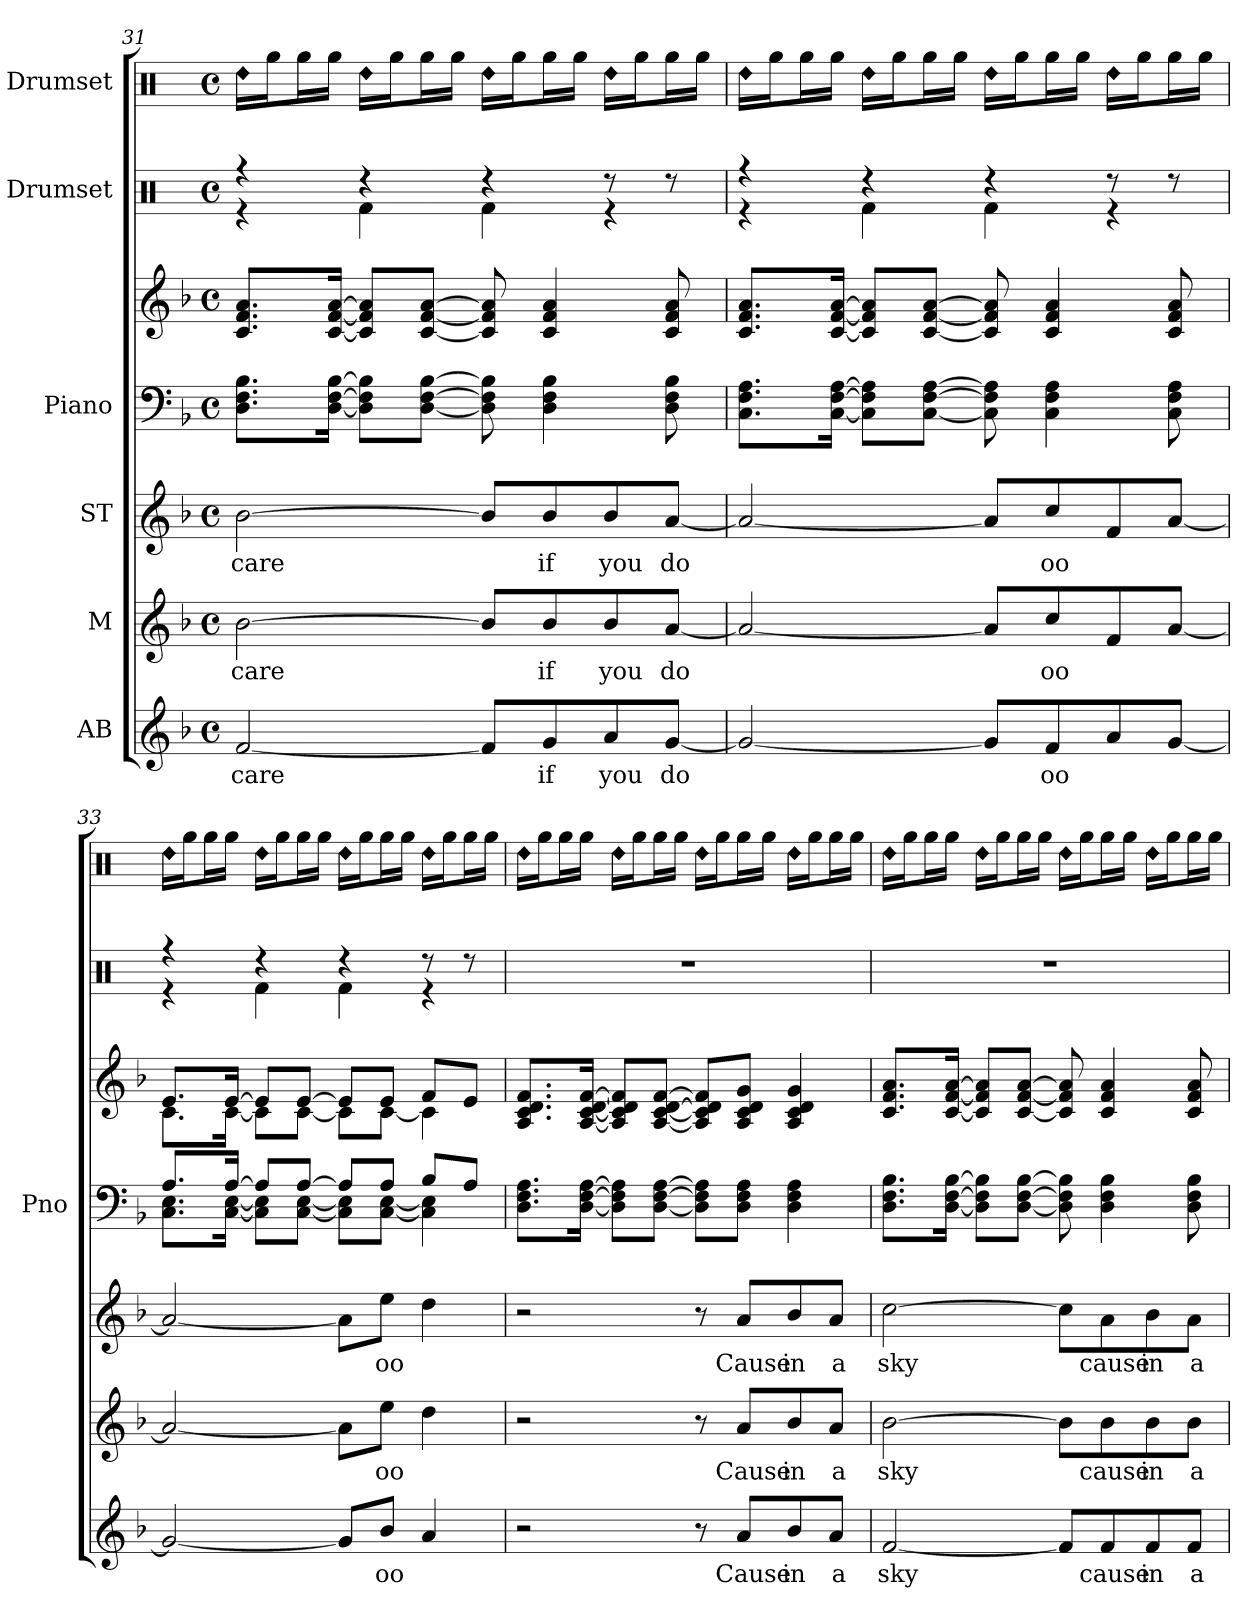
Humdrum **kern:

**kern	**text	**kern	**text	**kern	**text	**kern	**kern	**kern	**kern
*part6	*part6	*part5	*part5	*part4	*part4	*part3	*part3	*part2	*part1
*staff7	*staff7	*staff6	*staff6	*staff5	*staff5	*staff4	*staff3	*staff2	*staff1
*I"AB	*	*I"M	*	*I"ST	*	*I"Piano	*	*I"Drumset	*I"Drumset
*	*	*	*	*	*	*I'Pno	*	*	*
*clefG2	*	*clefG2	*	*clefG2	*	*clefF4	*clefG2	*clefX	*clefX
*k[b-]	*	*k[b-]	*	*k[b-]	*	*k[b-]	*k[b-]	*k[]	*k[]
*M4/4	*	*M4/4	*	*M4/4	*	*M4/4	*M4/4	*M4/4	*M4/4
*met(c)	*	*met(c)	*	*met(c)	*	*met(c)	*met(c)	*met(c)	*met(c)
=31	=31	=31	=31	=31	=31	=31	=31	=31	=31
!	!LO:LY:b	!	!LO:LY:b	!	!LO:LY:b	!	!	!	!LO:N:head=diamond
*	*	*	*	*	*	*	*	*^	*
[2f/	-care	[2b-\	care	[2b-\	care	8.D\ 8.F\ 8.B-\L	8.c/ 8.f/ 8.a/L	4r	4r	16Rdd/LL
.	.	.	.	.	.	.	.	.	.	16Rgg\J
.	.	.	.	.	.	.	.	.	.	16Rgg\L
.	.	.	.	.	.	[16D\ [16F\ [16B-\Jk	[16c/ [16f/ [16a/Jk	.	.	16Rgg\JJ
!	!	!	!	!	!	!	!	!	!	!LO:N:head=diamond
.	.	.	.	.	.	8D]\ 8F]\ 8B-]\L	8c]/ 8f]/ 8a]/L	4r	4Rf\	16Rdd/LL
.	.	.	.	.	.	.	.	.	.	16Rgg\J
.	.	.	.	.	.	[8D\ [8F\ [8B-\J	[8c/ [8f/ [8a/J	.	.	16Rgg\L
.	.	.	.	.	.	.	.	.	.	16Rgg\JJ
!	!	!	!	!	!	!	!	!	!	!LO:N:head=diamond
8f/L]	.	8b-/L]	.	8b-/L]	.	8D\] 8F\] 8B-\]	8c/] 8f/] 8a/]	4r	4Rf\	16Rdd/LL
.	.	.	.	.	.	.	.	.	.	16Rgg\J
!	!LO:LY:b	!	!LO:LY:b	!	!LO:LY:b	!	!	!	!	!
8g/	if	8b-/	if	8b-/	if	4D\ 4F\ 4B-\	4c/ 4f/ 4a/	.	.	16Rgg\L
.	.	.	.	.	.	.	.	.	.	16Rgg\JJ
!	!LO:LY:b	!	!LO:LY:b	!	!LO:LY:b	!	!	!	!	!LO:N:head=diamond
8a/	you	8b-/	you	8b-/	you	.	.	8r	4r	16Rdd/LL
.	.	.	.	.	.	.	.	.	.	16Rgg\J
!	!LO:LY:b	!	!LO:LY:b	!	!LO:LY:b	!	!	!	!	!
[8g/J	-do	[8a/J	-do	[8a/J	-do	8D\ 8F\ 8B-\	8c/ 8f/ 8a/	8r	.	16Rgg\L
.	.	.	.	.	.	.	.	.	.	16Rgg\JJ
=32	=32	=32	=32	=32	=32	=32	=32	=32	=32	=32
!	!	!	!	!	!	!	!	!	!	!LO:N:head=diamond
2g/_	.	2a/_	.	2a/_	.	8.C\ 8.F\ 8.A\L	8.c/ 8.f/ 8.a/L	4r	4r	16Rdd/LL
.	.	.	.	.	.	.	.	.	.	16Rgg\J
.	.	.	.	.	.	.	.	.	.	16Rgg\L
.	.	.	.	.	.	[16C\ [16F\ [16A\Jk	[16c/ [16f/ [16a/Jk	.	.	16Rgg\JJ
!	!	!	!	!	!	!	!	!	!	!LO:N:head=diamond
.	.	.	.	.	.	8C]\ 8F]\ 8A]\L	8c]/ 8f]/ 8a]/L	4r	4Rf\	16Rdd/LL
.	.	.	.	.	.	.	.	.	.	16Rgg\J
.	.	.	.	.	.	[8C\ [8F\ [8A\J	[8c/ [8f/ [8a/J	.	.	16Rgg\L
.	.	.	.	.	.	.	.	.	.	16Rgg\JJ
!	!	!	!	!	!	!	!	!	!	!LO:N:head=diamond
8g/L]	.	8a/L]	.	8a/L]	.	8C\] 8F\] 8A\]	8c/] 8f/] 8a/]	4r	4Rf\	16Rdd/LL
.	.	.	.	.	.	.	.	.	.	16Rgg\J
!	!LO:LY:b	!	!LO:LY:b	!	!LO:LY:b	!	!	!	!	!
8f/	-oo	8cc/	-oo	8cc/	-oo	4C\ 4F\ 4A\	4c/ 4f/ 4a/	.	.	16Rgg\L
.	.	.	.	.	.	.	.	.	.	16Rgg\JJ
!	!	!	!	!	!	!	!	!	!	!LO:N:head=diamond
8a/	.	8f/	.	8f/	.	.	.	8r	4r	16Rdd/LL
.	.	.	.	.	.	.	.	.	.	16Rgg\J
[8g/J	.	[8a/J	.	[8a/J	.	8C\ 8F\ 8A\	8c/ 8f/ 8a/	8r	.	16Rgg\L
.	.	.	.	.	.	.	.	.	.	16Rgg\JJ
!!LO:LB:g=z
=33	=33	=33	=33	=33	=33	=33	=33	=33	=33	=33
*	*	*	*	*	*	*^	*^	*	*	*
!	!	!	!	!	!	!	!	!	!	!	!	!LO:N:head=diamond
2g/_	.	2a/_	.	2a/_	.	8.A/L	8.C\ 8.E\L	8.e/L	8.c\L	4r	4r	16Rdd/LL
.	.	.	.	.	.	.	.	.	.	.	.	16Rgg\J
.	.	.	.	.	.	.	.	.	.	.	.	16Rgg\L
.	.	.	.	.	.	[16A/Jk	[16C\ [16E\Jk	[16e/Jk	[16c\Jk	.	.	16Rgg\JJ
!	!	!	!	!	!	!	!	!	!	!	!	!LO:N:head=diamond
.	.	.	.	.	.	8A/L]	8C]\ 8E]\L	8e/L]	8c\L]	4r	4Rf\	16Rdd/LL
.	.	.	.	.	.	.	.	.	.	.	.	16Rgg\J
.	.	.	.	.	.	[8A/J	[8C\ [8E\J	[8e/J	[8c\J	.	.	16Rgg\L
.	.	.	.	.	.	.	.	.	.	.	.	16Rgg\JJ
!	!	!	!	!	!	!	!	!	!	!	!	!LO:N:head=diamond
8g/L]	.	8a\L]	.	8a\L]	.	8A/L]	8C]\ 8E]\L	8e/L]	8c\L]	4r	4Rf\	16Rdd/LL
.	.	.	.	.	.	.	.	.	.	.	.	16Rgg\J
!	!LO:LY:b	!	!LO:LY:b	!	!LO:LY:b	!	!	!	!	!	!	!
8b-/J	-oo	8ee\J	-oo	8ee\J	-oo	8A/J	[8C\ [8E\J	8e/J	[8c\J	.	.	16Rgg\L
.	.	.	.	.	.	.	.	.	.	.	.	16Rgg\JJ
!	!	!	!	!	!	!	!	!	!	!	!	!LO:N:head=diamond
4a/	.	4dd\	.	4dd\	.	8B-/L	4C\] 4E\]	8f/L	4c\]	8r	4r	16Rdd/LL
.	.	.	.	.	.	.	.	.	.	.	.	16Rgg\J
.	.	.	.	.	.	8A/J	.	8e/J	.	8r	.	16Rgg\L
.	.	.	.	.	.	.	.	.	.	.	.	16Rgg\JJ
*	*	*	*	*	*	*v	*v	*	*	*v	*v	*
*	*	*	*	*	*	*	*v	*v	*	*
=34	=34	=34	=34	=34	=34	=34	=34	=34	=34
!	!	!	!	!	!	!	!	!	!LO:N:head=diamond
2r	.	2r	.	2r	.	8.D\ 8.F\ 8.A\L	8.A/ 8.c/ 8.d/ 8.f/L	1r	16Rdd/LL
.	.	.	.	.	.	.	.	.	16Rgg\J
.	.	.	.	.	.	.	.	.	16Rgg\L
.	.	.	.	.	.	[16D\ [16F\ [16A\Jk	[16A/ [16c/ [16d/ [16f/Jk	.	16Rgg\JJ
!	!	!	!	!	!	!	!	!	!LO:N:head=diamond
.	.	.	.	.	.	8D]\ 8F]\ 8A]\L	8A]/ 8c]/ 8d]/ 8f]/L	.	16Rdd/LL
.	.	.	.	.	.	.	.	.	16Rgg\J
.	.	.	.	.	.	[8D\ [8F\ [8A\J	[8A/ [8c/ [8d/ [8f/J	.	16Rgg\L
.	.	.	.	.	.	.	.	.	16Rgg\JJ
!	!	!	!	!	!	!	!	!	!LO:N:head=diamond
8r	.	8r	.	8r	.	8D]\ 8F]\ 8A]\L	8A]/ 8c]/ 8d]/ 8f]/L	.	16Rdd/LL
.	.	.	.	.	.	.	.	.	16Rgg\J
!	!LO:LY:b	!	!LO:LY:b	!	!LO:LY:b	!	!	!	!
8a/L	Cause	8a/L	Cause	8a/L	Cause	8D\ 8F\ 8A\J	8A/ 8c/ 8d/ 8g/J	.	16Rgg\L
.	.	.	.	.	.	.	.	.	16Rgg\JJ
!	!LO:LY:b	!	!LO:LY:b	!	!LO:LY:b	!	!	!	!LO:N:head=diamond
8b-/	in	8b-/	in	8b-/	in	4D\ 4F\ 4A\	4A/ 4c/ 4d/ 4g/	.	16Rdd/LL
.	.	.	.	.	.	.	.	.	16Rgg\J
!	!LO:LY:b	!	!LO:LY:b	!	!LO:LY:b	!	!	!	!
8a/J	a	8a/J	a	8a/J	a	.	.	.	16Rgg\L
.	.	.	.	.	.	.	.	.	16Rgg\JJ
=35	=35	=35	=35	=35	=35	=35	=35	=35	=35
!	!LO:LY:b	!	!LO:LY:b	!	!LO:LY:b	!	!	!	!LO:N:head=diamond
[2f/	-sky	[2b-\	-sky	[2cc\	-sky	8.D\ 8.F\ 8.B-\L	8.c/ 8.f/ 8.a/L	1r	16Rdd/LL
.	.	.	.	.	.	.	.	.	16Rgg\J
.	.	.	.	.	.	.	.	.	16Rgg\L
.	.	.	.	.	.	[16D\ [16F\ [16B-\Jk	[16c/ [16f/ [16a/Jk	.	16Rgg\JJ
!	!	!	!	!	!	!	!	!	!LO:N:head=diamond
.	.	.	.	.	.	8D]\ 8F]\ 8B-]\L	8c]/ 8f]/ 8a]/L	.	16Rdd/LL
.	.	.	.	.	.	.	.	.	16Rgg\J
.	.	.	.	.	.	[8D\ [8F\ [8B-\J	[8c/ [8f/ [8a/J	.	16Rgg\L
.	.	.	.	.	.	.	.	.	16Rgg\JJ
!	!	!	!	!	!	!	!	!	!LO:N:head=diamond
8f/L]	.	8b-\L]	.	8cc\L]	.	8D\] 8F\] 8B-\]	8c/] 8f/] 8a/]	.	16Rdd/LL
.	.	.	.	.	.	.	.	.	16Rgg\J
!	!LO:LY:b	!	!LO:LY:b	!	!LO:LY:b	!	!	!	!
8f/	cause	8b-\	cause	8a\	cause	4D\ 4F\ 4B-\	4c/ 4f/ 4a/	.	16Rgg\L
.	.	.	.	.	.	.	.	.	16Rgg\JJ
!	!LO:LY:b	!	!LO:LY:b	!	!LO:LY:b	!	!	!	!LO:N:head=diamond
8f/	in	8b-\	in	8b-\	in	.	.	.	16Rdd/LL
.	.	.	.	.	.	.	.	.	16Rgg\J
!	!LO:LY:b	!	!LO:LY:b	!	!LO:LY:b	!	!	!	!
8f/J	a	8b-\J	a	8a\J	a	8D\ 8F\ 8B-\	8c/ 8f/ 8a/	.	16Rgg\L
.	.	.	.	.	.	.	.	.	16Rgg\JJ
=	=	=	=	=	=	=	=	=	=
*-	*-	*-	*-	*-	*-	*-	*-	*-	*-
